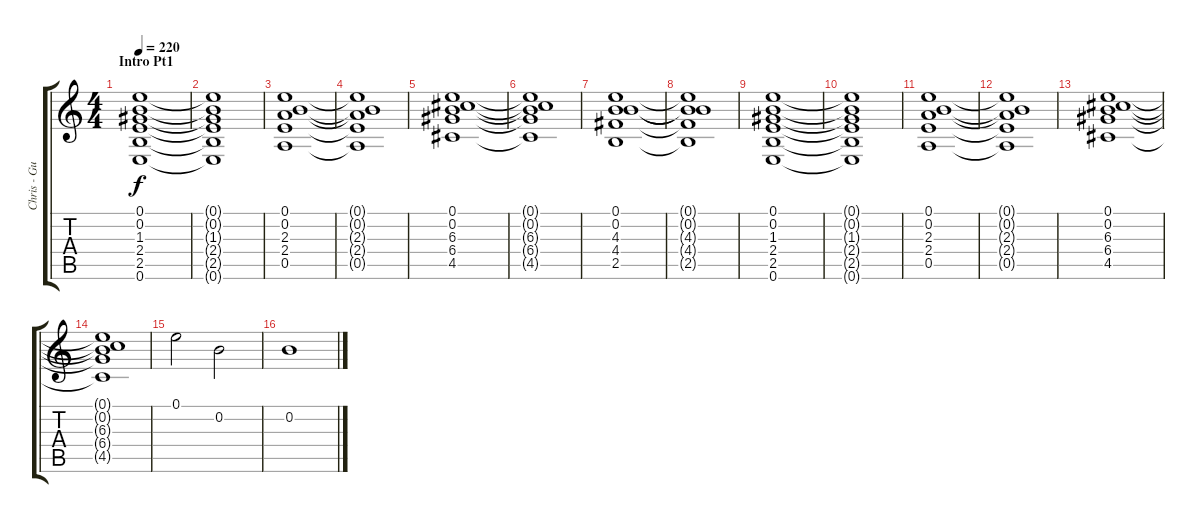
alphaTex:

\track ("Chris - Guitar" "Chris - Gu") {instrument distortionguitar}
\staff {score tabs}
\tuning (E4 B3 G3 D3 A2 E2) {hide}
\ts (4 4)
\section ("" "Intro Pt1")
\tempo 220
\clef g2
\ks c
(0.1 0.2 1.3 2.4 2.5 0.6).1{dy f instrument distortionguitar} |
(0.1{t} 0.2{t} 1.3{t} 2.4{t} 2.5{t} 0.6{t}).1 |
(0.1 0.2 2.3 2.4 0.5).1 |
(0.1{t} 0.2{t} 2.3{t} 2.4{t} 0.5{t}).1 |
(0.1 0.2 6.3 6.4 4.5).1 |
(0.1{t} 0.2{t} 6.3{t} 6.4{t} 4.5{t}).1 |
(0.1 0.2 4.3 4.4 2.5).1 |
(0.1{t} 0.2{t} 4.3{t} 4.4{t} 2.5{t}).1 |
(0.1 0.2 1.3 2.4 2.5 0.6).1 |
(0.1{t} 0.2{t} 1.3{t} 2.4{t} 2.5{t} 0.6{t}).1 |
(0.1 0.2 2.3 2.4 0.5).1 |
(0.1{t} 0.2{t} 2.3{t} 2.4{t} 0.5{t}).1 |
(0.1 0.2 6.3 6.4 4.5).1 |
(0.1{t} 0.2{t} 6.3{t} 6.4{t} 4.5{t}).1 |
0.1.2 0.2.2 |
0.2.1
